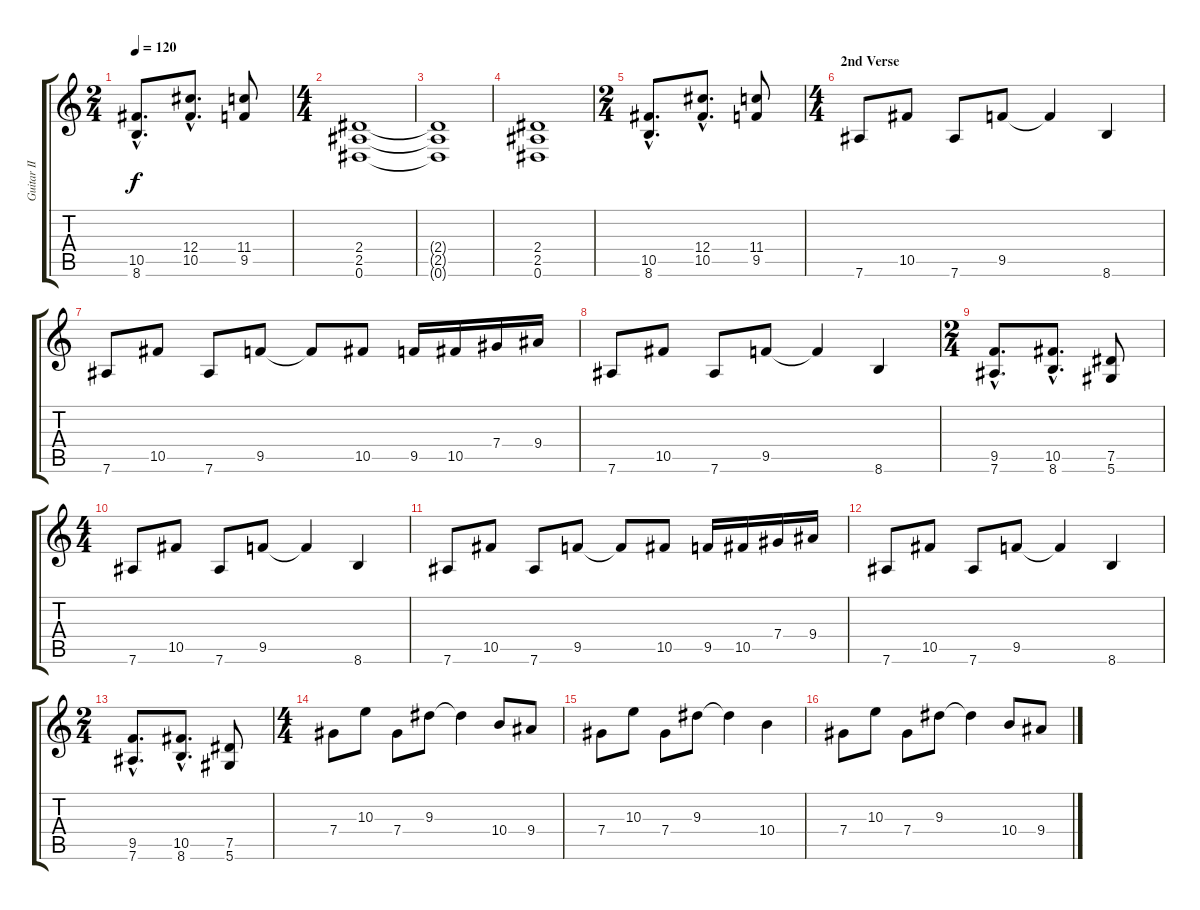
\track ("Guitar II" "Guitar II") {instrument distortionguitar}
\staff {score tabs}
\tuning (Eb4 Bb3 Gb3 Db3 Ab2 Eb2) {hide}
\ts (2 4)
\tempo 120
\clef g2
\ks c
(10.5{hac} 8.6{hac}).8{d dy f} (12.4{hac} 10.5{hac}).8{d} (11.4 9.5).8 |
\ts (4 4)
(2.4 2.5 0.6).1 |
(2.4{t} 2.5{t} 0.6{t}).1 |
(2.4 2.5 0.6).1 |
\ts (2 4)
(10.5{hac} 8.6{hac}).8{d} (12.4{hac} 10.5{hac}).8{d} (11.4 9.5).8 |
\ts (4 4)
\section ("" "2nd Verse")
7.6.8 10.5.8 7.6.8 9.5.8 9.5{t}.4 8.6.4 |
7.6.8 10.5.8 7.6.8 9.5.8 9.5{t}.8 10.5.8 9.5.16 10.5.16 7.4.16 9.4.16 |
7.6.8 10.5.8 7.6.8 9.5.8 9.5{t}.4 8.6.4 |
\ts (2 4)
(9.5{hac} 7.6{hac}).8{d} (10.5{hac} 8.6{hac}).8{d} (7.5 5.6).8 |
\ts (4 4)
7.6.8 10.5.8 7.6.8 9.5.8 9.5{t}.4 8.6.4 |
7.6.8 10.5.8 7.6.8 9.5.8 9.5{t}.8 10.5.8 9.5.16 10.5.16 7.4.16 9.4.16 |
7.6.8 10.5.8 7.6.8 9.5.8 9.5{t}.4 8.6.4 |
\ts (2 4)
(9.5{hac} 7.6{hac}).8{d} (10.5{hac} 8.6{hac}).8{d} (7.5 5.6).8 |
\ts (4 4)
7.4.8 10.3.8 7.4.8 9.3.8 9.3{t}.4 10.4.8 9.4.8 |
7.4.8 10.3.8 7.4.8 9.3.8 9.3{t}.4 10.4.4 |
7.4.8 10.3.8 7.4.8 9.3.8 9.3{t}.4 10.4.8 9.4.8
